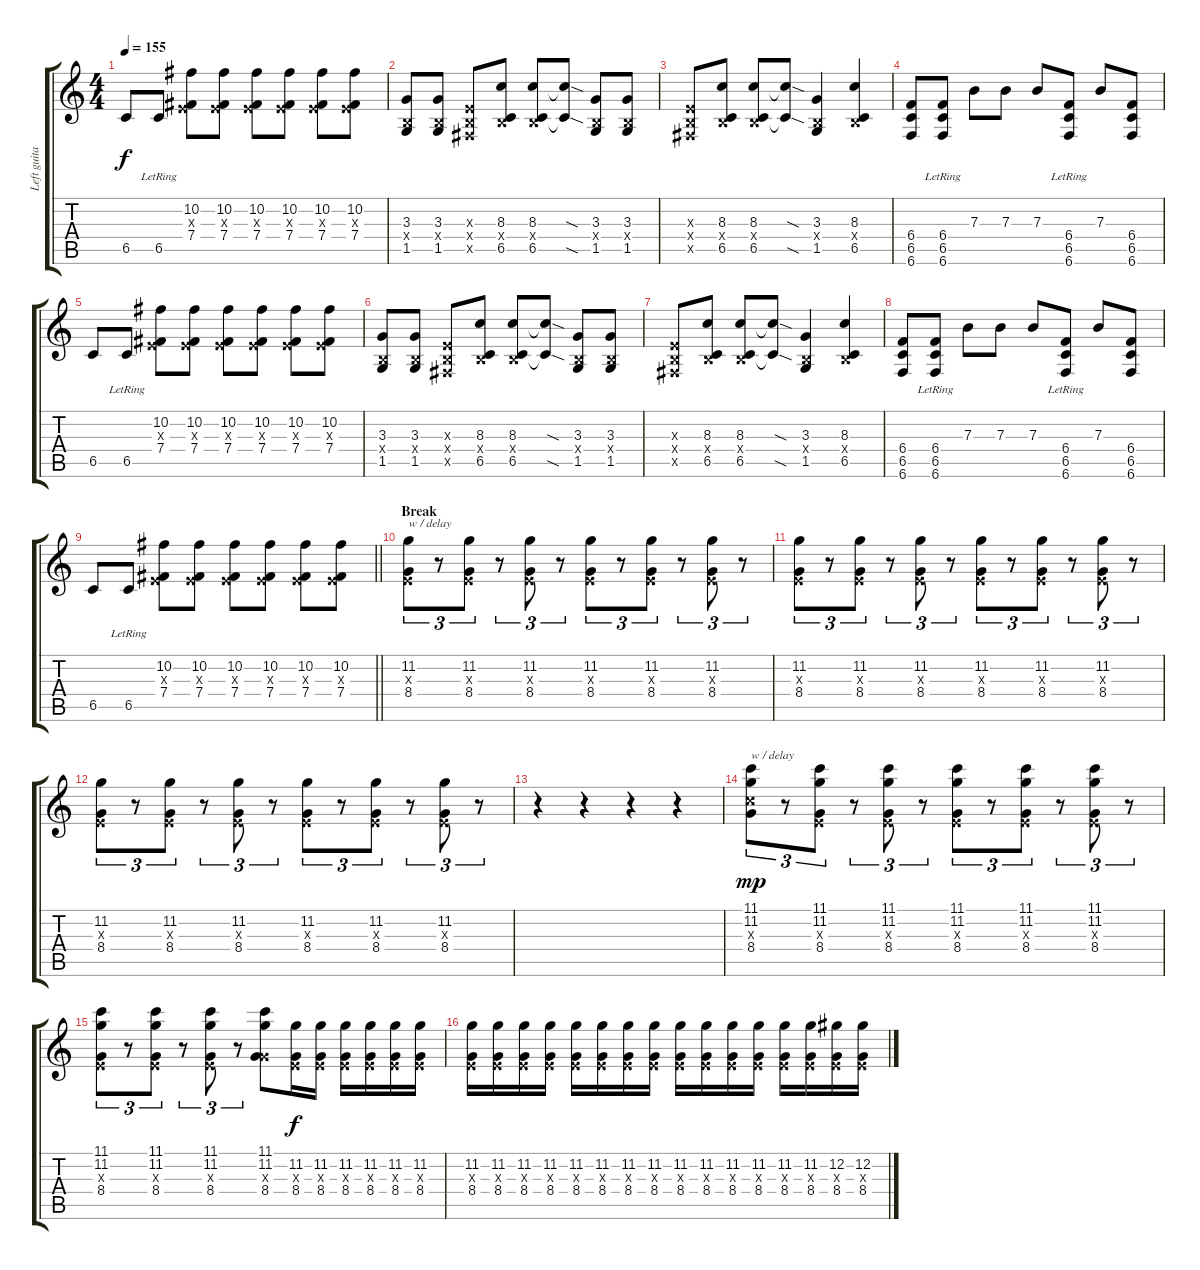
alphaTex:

\track ("Left guitar" "Left guita") {instrument overdrivenguitar}
\staff {score tabs}
\tuning (Db4 Ab3 E3 B2 Gb2 B1) {hide}
\ts (4 4)
\tempo 155
\clef g2
\ks c
6.5.8{dy f} 6.5{lr}.8 (10.2 0.3{x} 7.4).8 (10.2 0.3{x} 7.4).8 (10.2 0.3{x} 7.4).8 (10.2 0.3{x} 7.4).8 (10.2 0.3{x} 7.4).8 (10.2 0.3{x} 7.4).8 |
(3.3 0.4{x} 1.5).8 (3.3 0.4{x} 1.5).8 (0.3{x} 0.4{x} 0.5{x}).8 (8.3 0.4{x} 6.5).8 (8.3 0.4{x} 6.5).8 (8.3{sod t} 6.5{sod t}).8 (3.3 0.4{x} 1.5).8 (3.3 0.4{x} 1.5).8 |
(0.3{x} 0.4{x} 0.5{x}).8 (8.3 0.4{x} 6.5).8 (8.3 0.4{x} 6.5).8 (8.3{sod t} 6.5{sod t}).8 (3.3 0.4{x} 1.5).4 (8.3 0.4{x} 6.5).4 |
(6.4 6.5 6.6).8 (6.4{lr} 6.5{lr} 6.6{lr}).8 7.3.8 7.3.8 7.3.8 (6.4{lr} 6.5{lr} 6.6{lr}).8 7.3.8 (6.4 6.5 6.6).8 |
6.5.8 6.5{lr}.8 (10.2 0.3{x} 7.4).8 (10.2 0.3{x} 7.4).8 (10.2 0.3{x} 7.4).8 (10.2 0.3{x} 7.4).8 (10.2 0.3{x} 7.4).8 (10.2 0.3{x} 7.4).8 |
(3.3 0.4{x} 1.5).8 (3.3 0.4{x} 1.5).8 (0.3{x} 0.4{x} 0.5{x}).8 (8.3 0.4{x} 6.5).8 (8.3 0.4{x} 6.5).8 (8.3{sod t} 6.5{sod t}).8 (3.3 0.4{x} 1.5).8 (3.3 0.4{x} 1.5).8 |
(0.3{x} 0.4{x} 0.5{x}).8 (8.3 0.4{x} 6.5).8 (8.3 0.4{x} 6.5).8 (8.3{sod t} 6.5{sod t}).8 (3.3 0.4{x} 1.5).4 (8.3 0.4{x} 6.5).4 |
(6.4 6.5 6.6).8 (6.4{lr} 6.5{lr} 6.6{lr}).8 7.3.8 7.3.8 7.3.8 (6.4{lr} 6.5{lr} 6.6{lr}).8 7.3.8 (6.4 6.5 6.6).8 |
\barLineRight lightlight
6.5.8 6.5{lr}.8 (10.2 0.3{x} 7.4).8 (10.2 0.3{x} 7.4).8 (10.2 0.3{x} 7.4).8 (10.2 0.3{x} 7.4).8 (10.2 0.3{x} 7.4).8 (10.2 0.3{x} 7.4).8 |
\section ("" "Break")
(11.2 0.3{x} 8.4).8{tu (3 2) txt "w / delay" volume 0} r.8{tu (3 2)} (11.2 0.3{x} 8.4).8{tu (3 2)} r.8{tu (3 2)} (11.2 0.3{x} 8.4).8{tu (3 2)} r.8{tu (3 2)} (11.2 0.3{x} 8.4).8{tu (3 2)} r.8{tu (3 2)} (11.2 0.3{x} 8.4).8{tu (3 2)} r.8{tu (3 2)} (11.2 0.3{x} 8.4).8{tu (3 2)} r.8{tu (3 2)} |
(11.2 0.3{x} 8.4).8{tu (3 2)} r.8{tu (3 2)} (11.2 0.3{x} 8.4).8{tu (3 2)} r.8{tu (3 2)} (11.2 0.3{x} 8.4).8{tu (3 2)} r.8{tu (3 2)} (11.2 0.3{x} 8.4).8{tu (3 2)} r.8{tu (3 2)} (11.2 0.3{x} 8.4).8{tu (3 2)} r.8{tu (3 2)} (11.2 0.3{x} 8.4).8{tu (3 2)} r.8{tu (3 2)} |
(11.2 0.3{x} 8.4).8{tu (3 2)} r.8{tu (3 2)} (11.2 0.3{x} 8.4).8{tu (3 2)} r.8{tu (3 2)} (11.2 0.3{x} 8.4).8{tu (3 2)} r.8{tu (3 2)} (11.2 0.3{x} 8.4).8{tu (3 2)} r.8{tu (3 2)} (11.2 0.3{x} 8.4).8{tu (3 2)} r.8{tu (3 2)} (11.2 0.3{x} 8.4).8{tu (3 2)} r.8{tu (3 2) volume 0} |
r.4 r.4 r.4 r.4{volume 13} |
(11.1 11.2 8.3{x} 8.4).8{tu (3 2) txt "w / delay" dy mp volume 6} r.8{tu (3 2)} (11.1 11.2 0.3{x} 8.4).8{tu (3 2)} r.8{tu (3 2)} (11.1 11.2 0.3{x} 8.4).8{tu (3 2)} r.8{tu (3 2)} (11.1 11.2 0.3{x} 8.4).8{tu (3 2)} r.8{tu (3 2)} (11.1 11.2 0.3{x} 8.4).8{tu (3 2)} r.8{tu (3 2)} (11.1 11.2 0.3{x} 8.4).8{tu (3 2)} r.8{tu (3 2)} |
(11.1 11.2 0.3{x} 8.4).8{tu (3 2)} r.8{tu (3 2)} (11.1 11.2 0.3{x} 8.4).8{tu (3 2)} r.8{tu (3 2)} (11.1 11.2 0.3{x} 8.4).8{tu (3 2)} r.8{tu (3 2)} (11.1 11.2 3.3{x} 8.4).8 (11.2 0.3{x} 8.4).16{dy f volume 13} (11.2 0.3{x} 8.4).16 (11.2 0.3{x} 8.4).16 (11.2 0.3{x} 8.4).16 (11.2 0.3{x} 8.4).16 (11.2 0.3{x} 8.4).16 |
(11.2 0.3{x} 8.4).16 (11.2 0.3{x} 8.4).16 (11.2 0.3{x} 8.4).16 (11.2 0.3{x} 8.4).16 (11.2 0.3{x} 8.4).16 (11.2 0.3{x} 8.4).16 (11.2 0.3{x} 8.4).16 (11.2 0.3{x} 8.4).16 (11.2 0.3{x} 8.4).16 (11.2 0.3{x} 8.4).16 (11.2 0.3{x} 8.4).16 (11.2 0.3{x} 8.4).16 (11.2 0.3{x} 8.4).16 (11.2 0.3{x} 8.4).16 (12.2 0.3{x} 8.4).16 (12.2 0.3{x} 8.4).16
